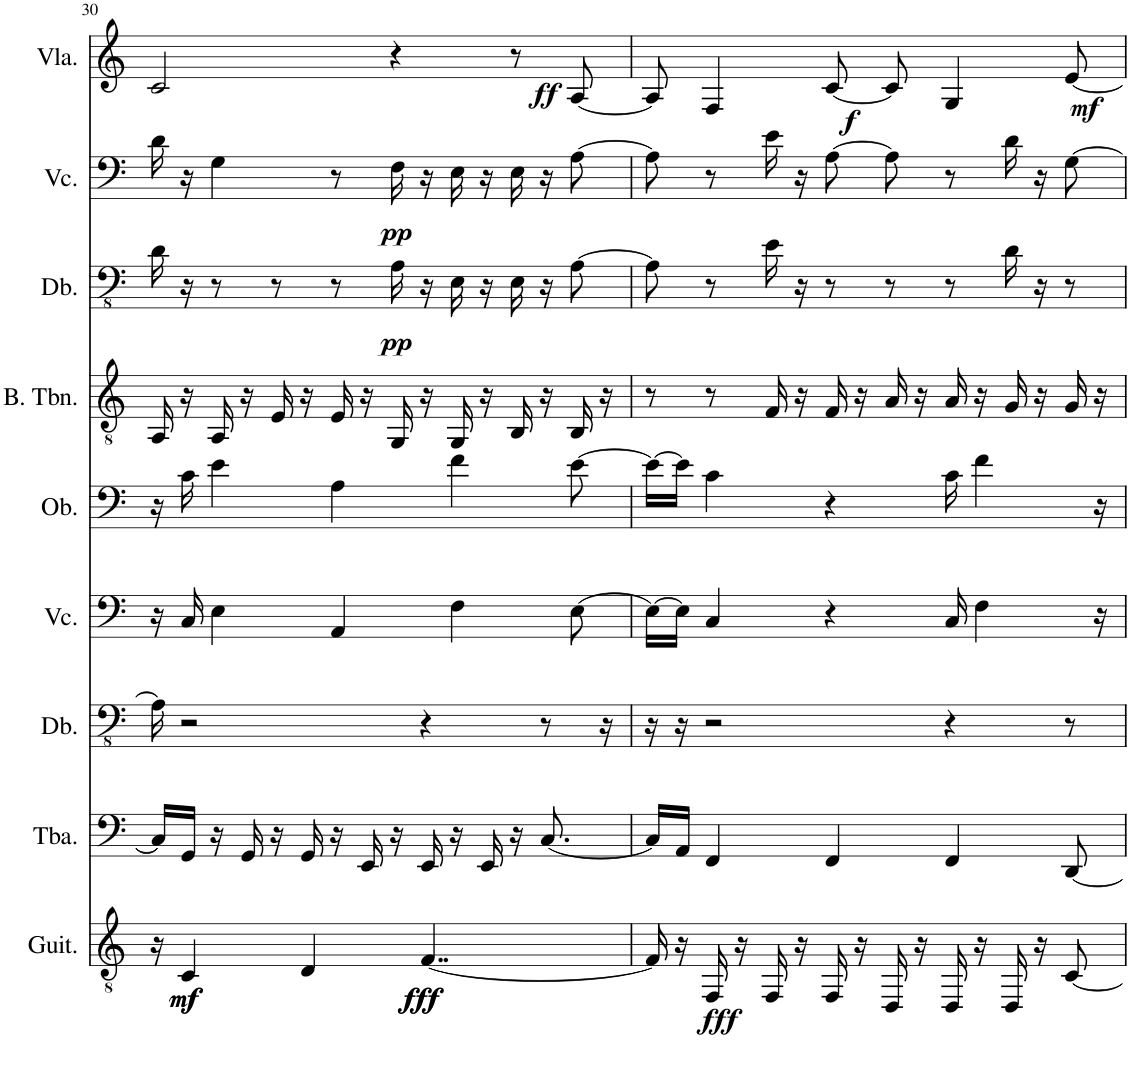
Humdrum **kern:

**kern	**dynam	**kern	**kern	**kern	**kern	**kern	**kern	**dynam	**kern	**dynam	**kern	**dynam
*part9	*part9	*part8	*part7	*part6	*part5	*part4	*part3	*part3	*part2	*part2	*part1	*part1
*staff9	*staff9	*staff8	*staff7	*staff6	*staff5	*staff4	*staff3	*staff3	*staff2	*staff2	*staff1	*staff1
*I"Classical Guitar	*	*I"Tuba	*I"Double Bass	*I"Violoncello	*I"Oboe	*I"Bass Trombone	*I"Double Bass	*	*I"Violoncello	*	*I"Viola	*
*I'Guit.	*	*I'Tba.	*I'Db.	*I'Vc.	*I'Ob.	*I'B. Tbn.	*I'Db.	*	*I'Vc.	*	*I'Vla.	*
!!LO:PB:g=z
*clefGv2	*	*clefF4	*clefFv4	*clefF4	*clefF4	*clefGv2	*clefFv4	*	*clefF4	*	*clefG2	*
*	*	*	*Trd7c12	*	*	*	*Trd7c12	*	*	*	*	*
*k[]	*	*k[]	*k[]	*k[]	*k[]	*k[]	*k[]	*	*k[]	*	*k[]	*
*M4/4	*	*M4/4	*M4/4	*M4/4	*M4/4	*M4/4	*M4/4	*	*M4/4	*	*M4/4	*
=30	=30	=30	=30	=30	=30	=30	=30	=30	=30	=30	=30	=30
16r	.	16C/LL]	16AA\]	16r	16r	16AA/	16D\	.	16d\	.	2c/	.
!	!LO:DY:b	!	!	!	!	!	!	!	!	!	!	!
!	!LO:DY:n=1:b	!	!	!	!	!	!	!	!	!	!	!
4C/	mf mf	16GG/JJ	2r	16C/	16c\	16r	16r	.	16r	.	.	.
.	.	16r	.	4E\	4e\	16AA/	8r	.	4G\	.	.	.
.	.	16GG/	.	.	.	16r	.	.	.	.	.	.
.	.	16r	.	.	.	16E/	8r	.	.	.	.	.
4D/	.	16GG/	.	.	.	16r	.	.	.	.	.	.
.	.	16r	.	4AA/	4A\	16E/	8r	.	8r	.	.	.
.	.	16EE/	.	.	.	16r	.	.	.	.	.	.
!	!	!	!	!	!	!	!	!LO:DY:b	!	!LO:DY:b	!	!
.	.	16r	.	.	.	16GG/	16AA\	pp	16F\	pp	4r	.
!	!LO:DY:n=2:b	!	!	!	!	!	!	!	!	!	!	!
!	!LO:DY:n=3:b	!	!	!	!	!	!	!	!	!	!	!
[4..F/	fff fff	16EE/	4r	.	.	16r	16r	.	16r	.	.	.
.	.	16r	.	4F\	4f\	16GG/	16EE\	.	16E\	.	.	.
.	.	16EE/	.	.	.	16r	16r	.	16r	.	.	.
.	.	16r	.	.	.	16BB/	16EE\	.	16E\	.	8r	.
.	.	[8.C/	8r	.	.	16r	16r	.	16r	.	.	.
!	!	!	!	!	!	!	!	!	!	!	!	!LO:DY:b
.	.	.	.	[8E\	[8e\	16BB/	[8AA\	.	[8A\	.	[8A/	ff
.	.	.	16r	.	.	16r	.	.	.	.	.	.
=31	=31	=31	=31	=31	=31	=31	=31	=31	=31	=31	=31	=31
16F/]	.	16C/LL]	16r	16E\LL_	16e\LL_	8r	8AA\]	.	8A\]	.	8A/]	.
16r	.	16AA/JJ	16r	16E\JJ]	16e\JJ]	.	.	.	.	.	.	.
!	!LO:DY:b	!	!	!	!	!	!	!	!	!	!	!
16FF/	fff	4FF/	2r	4C/	4c\	8r	8r	.	8r	.	4F/	.
16r	.	.	.	.	.	.	.	.	.	.	.	.
16FF/	.	.	.	.	.	16F/	16E\	.	16e\	.	.	.
16r	.	.	.	.	.	16r	16r	.	16r	.	.	.
!	!	!	!	!	!	!	!	!	!	!	!	!LO:DY:b
16FF/	.	4FF/	.	4r	4r	16F/	8r	.	[8A\	.	[8c/	f
16r	.	.	.	.	.	16r	.	.	.	.	.	.
16DD/	.	.	.	.	.	16A/	8r	.	8A\]	.	8c/]	.
16r	.	.	.	.	.	16r	.	.	.	.	.	.
16DD/	.	4FF/	4r	16C/	16c\	16A/	8r	.	8r	.	4G/	.
16r	.	.	.	4F\	4f\	16r	.	.	.	.	.	.
16DD/	.	.	.	.	.	16G/	16D\	.	16d\	.	.	.
16r	.	.	.	.	.	16r	16r	.	16r	.	.	.
!	!	!	!	!	!	!	!	!	!	!	!	!LO:DY:b
[8C/	.	[8DD/	8r	.	.	16G/	8r	.	[8G\	.	[8e/	mf
.	.	.	.	16r	16r	16r	.	.	.	.	.	.
=	=	=	=	=	=	=	=	=	=	=	=	=
*-	*-	*-	*-	*-	*-	*-	*-	*-	*-	*-	*-	*-
